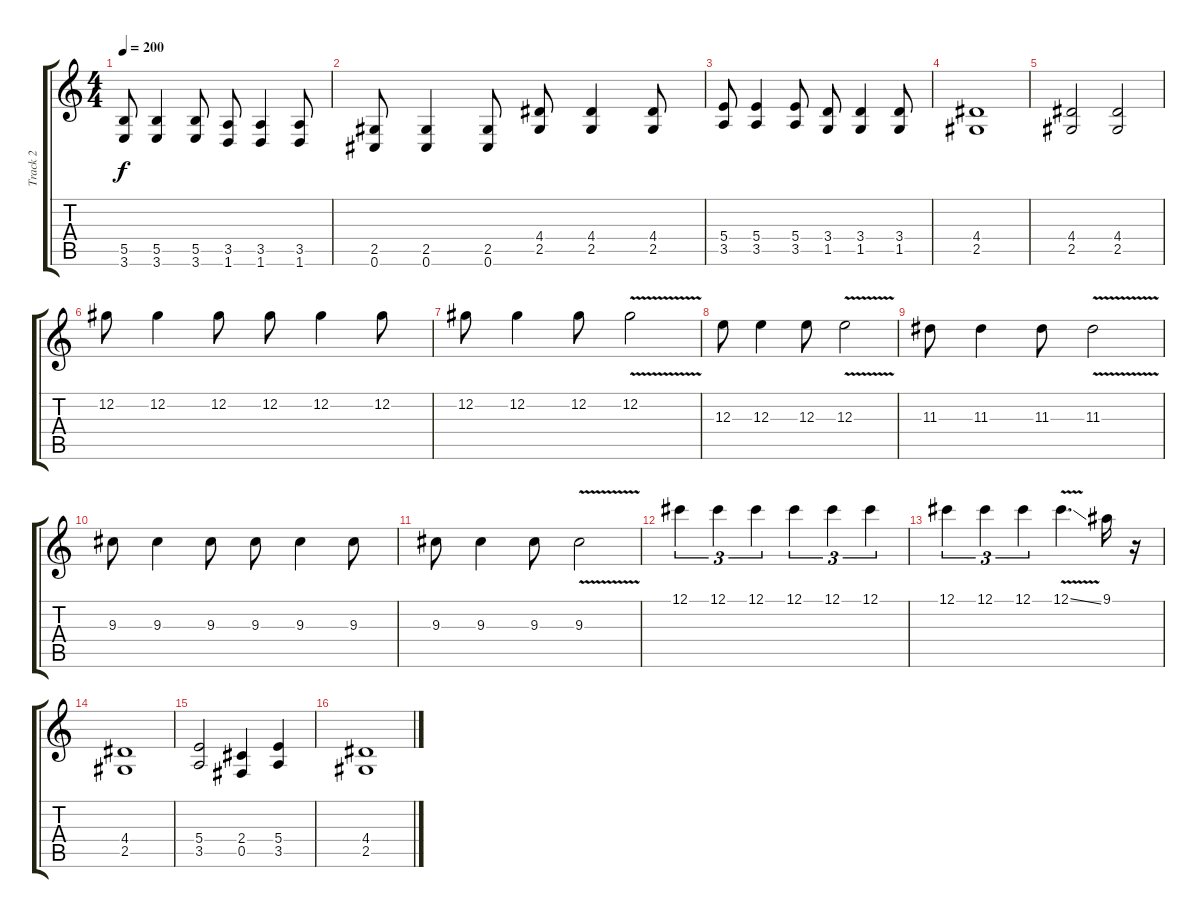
\track ("Track 2" "Track 2") {instrument distortionguitar}
\staff {score tabs}
\tuning (Db4 Ab3 E3 B2 Gb2 Db2) {hide}
\ts (4 4)
\tempo 200
\clef g2
\ks c
(5.5 3.6).8{dy f} (5.5 3.6).4 (5.5 3.6).8 (3.5 1.6).8 (3.5 1.6).4 (3.5 1.6).8 |
(2.5 0.6).8 (2.5 0.6).4 (2.5 0.6).8 (4.4 2.5).8 (4.4 2.5).4 (4.4 2.5).8 |
(5.4 3.5).8 (5.4 3.5).4 (5.4 3.5).8 (3.4 1.5).8 (3.4 1.5).4 (3.4 1.5).8 |
(4.4 2.5).1 |
(4.4 2.5).2 (4.4 2.5).2 |
12.2.8 12.2.4 12.2.8 12.2.8 12.2.4 12.2.8 |
12.2.8 12.2.4 12.2.8 12.2{v}.2 |
12.3.8 12.3.4 12.3.8 12.3{v}.2 |
11.3.8 11.3.4 11.3.8 11.3{v}.2 |
9.3.8 9.3.4 9.3.8 9.3.8 9.3.4 9.3.8 |
9.3.8 9.3.4 9.3.8 9.3{v}.2 |
12.1.4{tu (3 2)} 12.1.4{tu (3 2)} 12.1.4{tu (3 2)} 12.1.4{tu (3 2)} 12.1.4{tu (3 2)} 12.1.4{tu (3 2)} |
12.1.4{tu (3 2)} 12.1.4{tu (3 2)} 12.1.4{tu (3 2)} 12.1{v ss}.4{d} 9.1.16 r.16 |
(4.4 2.5).1 |
(5.4 3.5).2 (2.4 0.5).4 (5.4 3.5).4 |
(4.4 2.5).1
